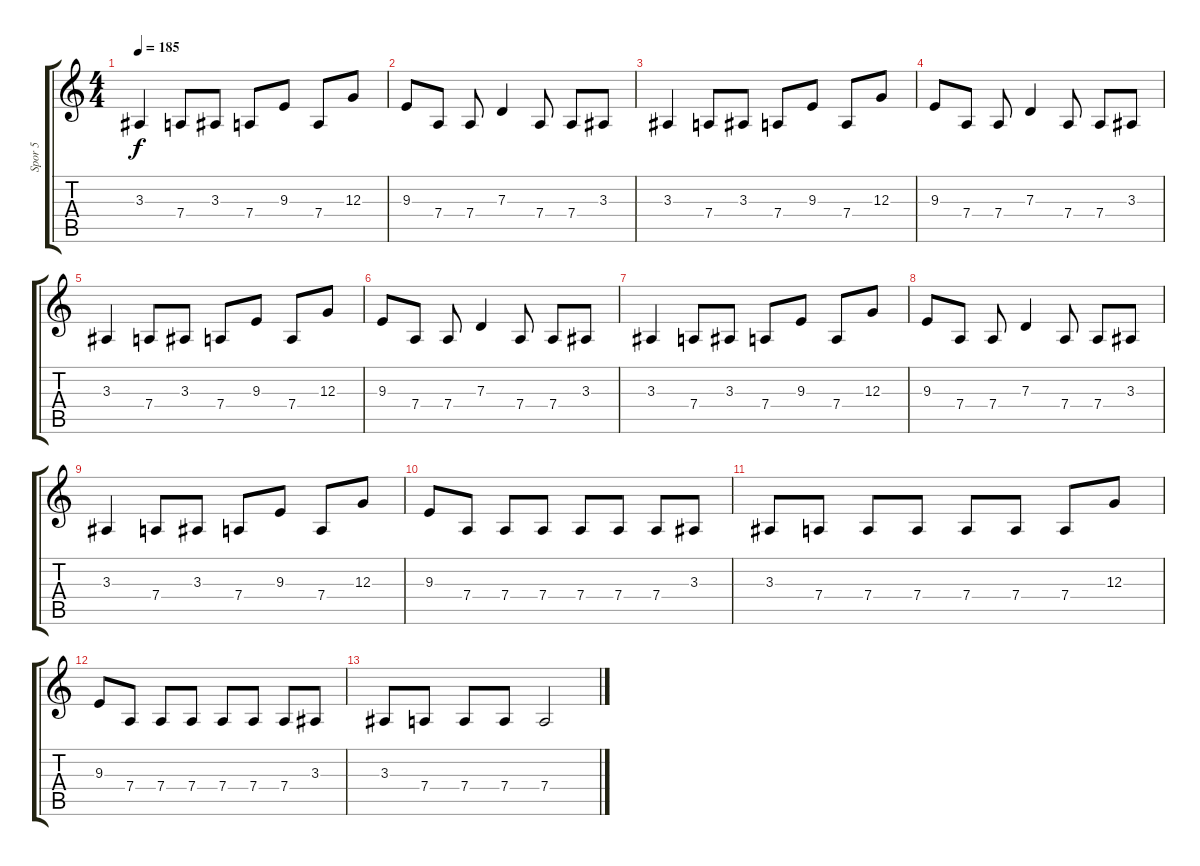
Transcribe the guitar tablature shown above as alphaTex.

\track ("Spor 5" "Spor 5") {instrument violin}
\staff {score tabs}
\tuning (E4 B3 G3 D3 A2 E2) {hide}
\ts (4 4)
\tempo 185
\clef g2
\ks c
3.3.4{dy f} 7.4.8 3.3.8 7.4.8 9.3.8 7.4.8 12.3.8 |
9.3.8 7.4.8 7.4.8 7.3.4 7.4.8 7.4.8 3.3.8 |
3.3.4 7.4.8 3.3.8 7.4.8 9.3.8 7.4.8 12.3.8 |
9.3.8 7.4.8 7.4.8 7.3.4 7.4.8 7.4.8 3.3.8 |
3.3.4 7.4.8 3.3.8 7.4.8 9.3.8 7.4.8 12.3.8 |
9.3.8 7.4.8 7.4.8 7.3.4 7.4.8 7.4.8 3.3.8 |
3.3.4 7.4.8 3.3.8 7.4.8 9.3.8 7.4.8 12.3.8 |
9.3.8 7.4.8 7.4.8 7.3.4 7.4.8 7.4.8 3.3.8 |
3.3.4 7.4.8 3.3.8 7.4.8 9.3.8 7.4.8 12.3.8 |
9.3.8 7.4.8 7.4.8 7.4.8 7.4.8 7.4.8 7.4.8 3.3.8 |
3.3.8 7.4.8 7.4.8 7.4.8 7.4.8 7.4.8 7.4.8 12.3.8 |
9.3.8 7.4.8 7.4.8 7.4.8 7.4.8 7.4.8 7.4.8 3.3.8 |
3.3.8 7.4.8 7.4.8 7.4.8 7.4.2
